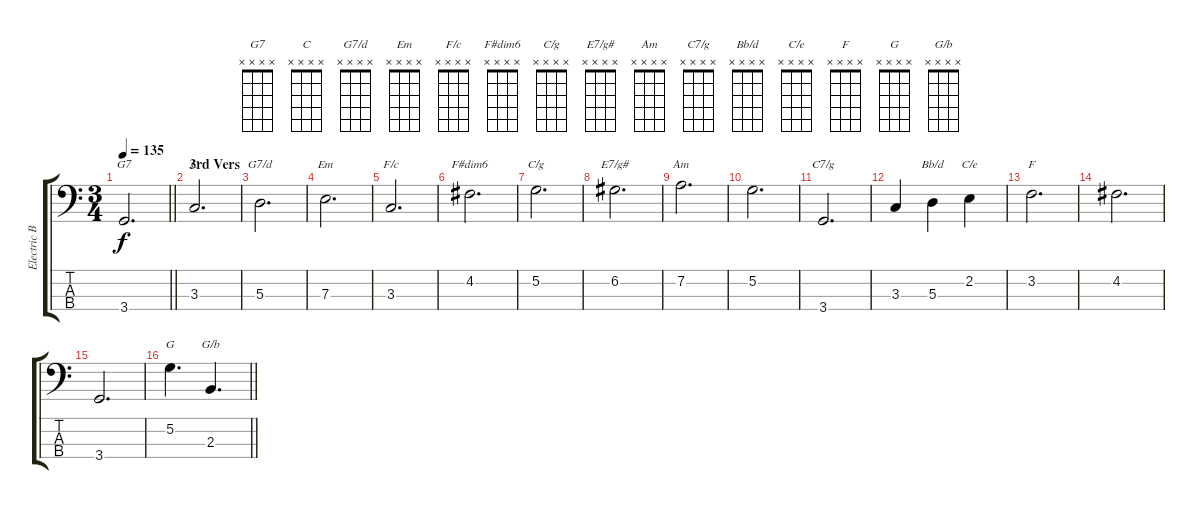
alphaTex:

\track ("Electric Bass" "Electric B") {instrument electricbassfinger}
\staff {score tabs}
\tuning (G2 D2 A1 E1) {hide}
\chord ("G7" x x x x)
\chord ("C" x x x x)
\chord ("G7/d" x x x x)
\chord ("Em" x x x x)
\chord ("F/c" x x x x)
\chord ("F#dim6" x x x x)
\chord ("C/g" x x x x)
\chord ("E7/g#" x x x x)
\chord ("Am" x x x x)
\chord ("C7/g" x x x x)
\chord ("Bb/d" x x x x)
\chord ("C/e" x x x x)
\chord ("F" x x x x)
\chord ("G" x x x x)
\chord ("G/b" x x x x)
\ts (3 4)
\tempo 135
\clef f4
\barLineRight lightlight
\ks c
3.4.2{d ch "G7" dy f} |
\section ("" "3rd Vers")
3.3.2{d ch "C"} |
5.3.2{d ch "G7/d"} |
7.3.2{d ch "Em"} |
3.3.2{d ch "F/c"} |
4.2.2{d ch "F#dim6"} |
5.2.2{d ch "C/g"} |
6.2.2{d ch "E7/g#"} |
7.2.2{d ch "Am"} |
5.2.2{d} |
3.4.2{d ch "C7/g"} |
3.3.4 5.3.4{ch "Bb/d"} 2.2.4{ch "C/e"} |
3.2.2{d ch "F"} |
4.2.2{d} |
3.4.2{d} |
\barLineRight lightlight
5.2.4{d ch "G"} 2.3.4{d ch "G/b"}
